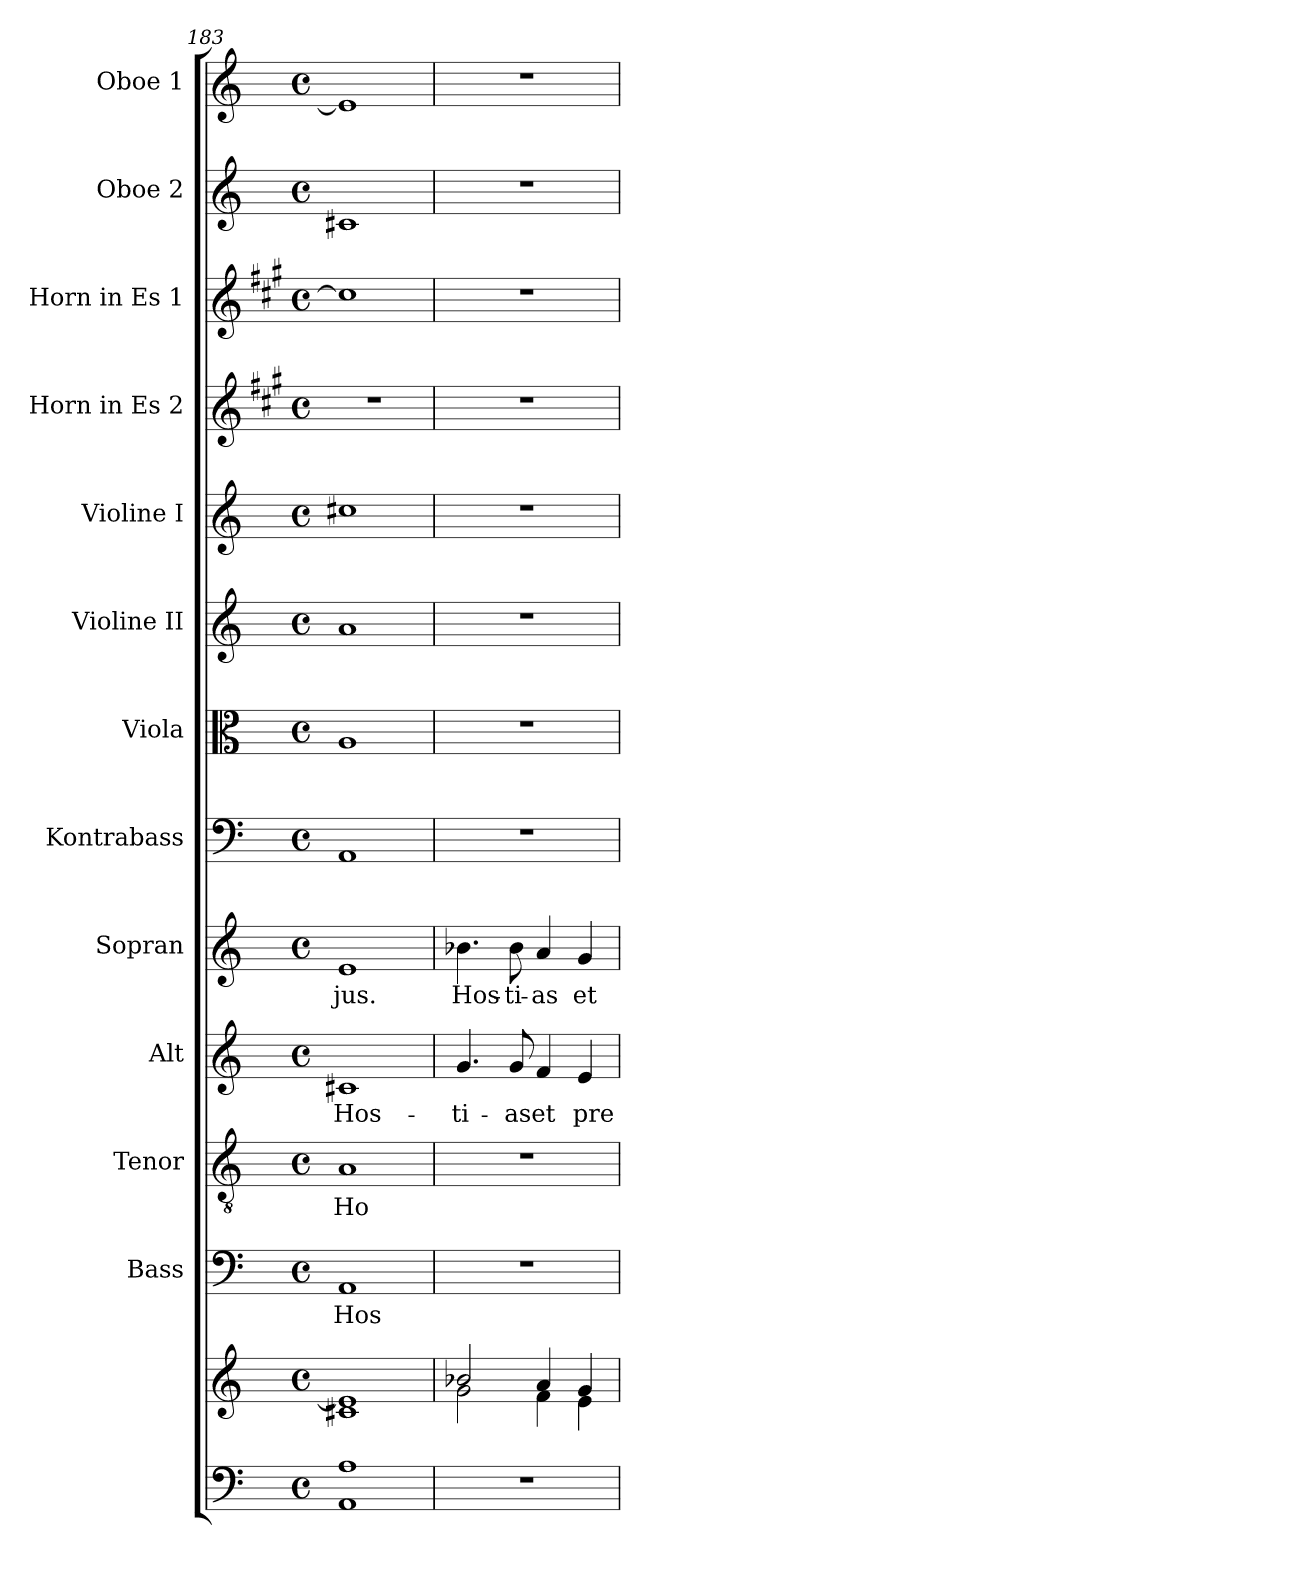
**kern	**kern	**kern	**text	**kern	**text	**kern	**text	**kern	**text	**kern	**kern	**kern	**kern	**kern	**kern	**kern	**kern
*part13	*part13	*part12	*part12	*part11	*part11	*part10	*part10	*part9	*part9	*part8	*part7	*part6	*part5	*part4	*part3	*part2	*part1
*staff14	*staff13	*staff12	*staff12	*staff11	*staff11	*staff10	*staff10	*staff9	*staff9	*staff8	*staff7	*staff6	*staff5	*staff4	*staff3	*staff2	*staff1
*	*	*I"Bass	*	*I"Tenor	*	*I"Alt	*	*I"Sopran	*	*I"Kontrabass	*I"Viola	*I"Violine II	*I"Violine I	*I"Horn in Es 2	*I"Horn in Es 1	*I"Oboe 2	*I"Oboe 1
*	*	*I'B.	*	*I'T.	*	*I'A.	*	*I'S.	*	*I'Kb.	*I'Vla.	*I'Vl. II	*I'Vl. I	*I'Hr. 2	*I'Hr. 1	*I'Ob. 2	*I'Ob. 1
*clefF4	*clefG2	*clefF4	*	*clefGv2	*	*clefG2	*	*clefG2	*	*clefF4	*clefC3	*clefG2	*clefG2	*clefG2	*clefG2	*clefG2	*clefG2
*	*	*	*	*	*	*	*	*	*	*ITrd7c12	*	*	*	*ITrd5c9	*ITrd5c9	*	*
*k[]	*k[]	*k[]	*	*k[]	*	*k[]	*	*k[]	*	*k[]	*k[]	*k[]	*k[]	*k[]	*k[]	*k[]	*k[]
*C:	*C:	*C:	*	*C:	*	*C:	*	*C:	*	*C:	*C:	*C:	*C:	*C:	*C:	*C:	*C:
*M4/4	*M4/4	*M4/4	*	*M4/4	*	*M4/4	*	*M4/4	*	*M4/4	*M4/4	*M4/4	*M4/4	*M4/4	*M4/4	*M4/4	*M4/4
*met(c)	*met(c)	*met(c)	*	*met(c)	*	*met(c)	*	*met(c)	*	*met(c)	*met(c)	*met(c)	*met(c)	*met(c)	*met(c)	*met(c)	*met(c)
=183	=183	=183	=183	=183	=183	=183	=183	=183	=183	=183	=183	=183	=183	=183	=183	=183	=183
*^	*^	*	*	*	*	*	*	*	*	*	*	*	*	*	*	*	*
!	!	!	!	!	!LO:LY:b	!	!LO:LY:b	!	!LO:LY:b	!	!LO:LY:b	!	!	!	!	!	!	!	!
1A	1AA	1e]	1c#X	1AA	Hos-	1A	Ho-	1c#X	Hos-	1e	-jus.	1AAA	1A	1a	1cc#X	1r	1e]	1c#X	1e]
=184	=184	=184	=184	=184	=184	=184	=184	=184	=184	=184	=184	=184	=184	=184	=184	=184	=184	=184	=184
!	!	!	!	!	!	!	!	!	!LO:LY:b	!	!LO:LY:b	!	!	!	!	!	!	!	!
*v	*v	*	*	*	*	*	*	*	*	*	*	*	*	*	*	*	*	*	*
1r	2b-X/	2g\	1r	.	1r	.	4.g/	-ti-	4.b-X\	Hos-	1r	1r	1r	1r	1r	1r	1r	1r
!	!	!	!	!	!	!	!	!LO:LY:b	!	!LO:LY:b	!	!	!	!	!	!	!	!
.	.	.	.	.	.	.	8g/	-as	8b-\	-ti-	.	.	.	.	.	.	.	.
!	!	!	!	!	!	!	!	!LO:LY:b	!	!LO:LY:b	!	!	!	!	!	!	!	!
.	4a/	4f\	.	.	.	.	4f/	et	4a/	-as	.	.	.	.	.	.	.	.
!	!	!	!	!	!	!	!	!LO:LY:b	!	!LO:LY:b	!	!	!	!	!	!	!	!
.	4g/	4e\	.	.	.	.	4e/	pre-	4g/	et	.	.	.	.	.	.	.	.
*	*v	*v	*	*	*	*	*	*	*	*	*	*	*	*	*	*	*	*
=	=	=	=	=	=	=	=	=	=	=	=	=	=	=	=	=	=
*-	*-	*-	*-	*-	*-	*-	*-	*-	*-	*-	*-	*-	*-	*-	*-	*-	*-
